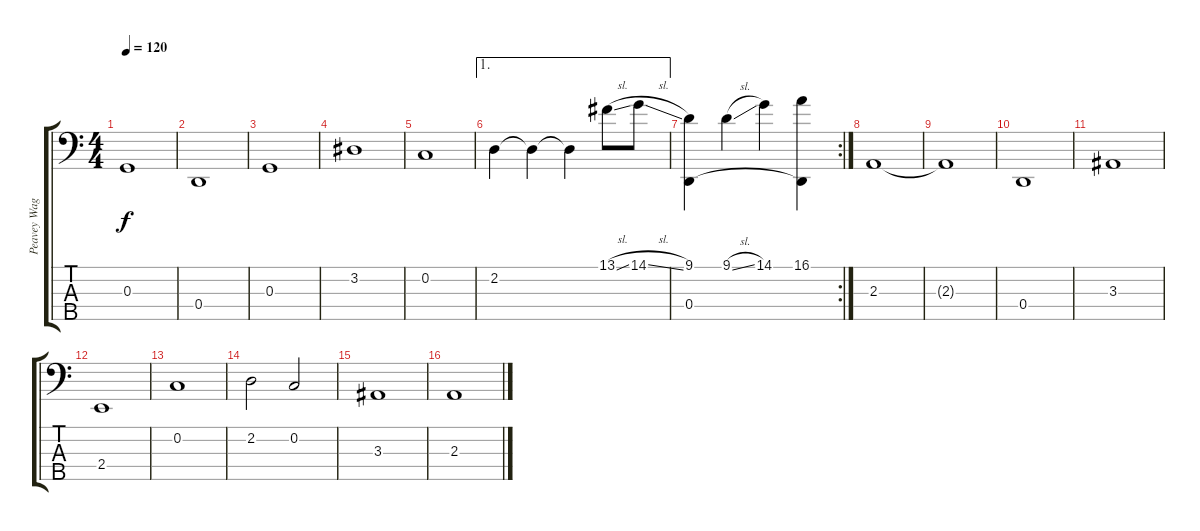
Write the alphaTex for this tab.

\track ("Peavey Wagner" "Peavey Wag") {instrument electricbassfinger}
\staff {score tabs}
\tuning (F2 C2 G1 D1 A0) {hide}
\ts (4 4)
\tempo 120
\clef f4
\ks c
0.3{t}.1{dy f} |
0.4.1 |
0.3.1 |
3.2.1 |
0.2.1 |
\ae 1
2.2.4 2.2{t}.4 2.2{t}.4 13.1{sl}.8 14.1{sl}.8 |
\rc 2
(9.1 0.4).4 9.1{sl}.4 14.1.4 (16.1 0.4{t}).4 |
2.3.1 |
2.3{t}.1 |
0.4.1 |
3.3.1 |
2.4.1 |
0.2.1 |
2.2.2 0.2.2 |
3.3.1 |
2.3.1
